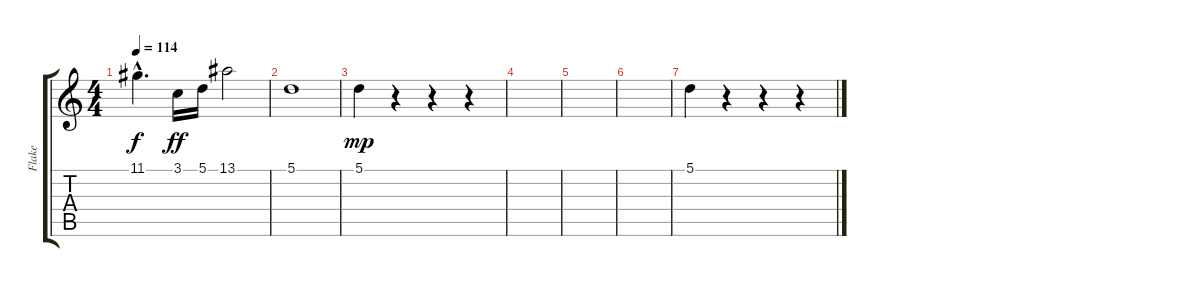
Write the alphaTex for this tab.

\track ("Flake" "Flake") {instrument lead3calliope}
\staff {score tabs}
\tuning (A4 E4 C4 G3 D3 A2) {hide}
\ts (4 4)
\tempo 114
\clef g2
\ks c
11.1{hac t}.4{d dy f} 3.1.16{dy ff} 5.1.16 13.1.2 |
5.1.1 |
5.1.4{dy mp instrument choiraahs} r.4 r.4 r.4 |
|
|
|
5.1.4 r.4 r.4 r.4
